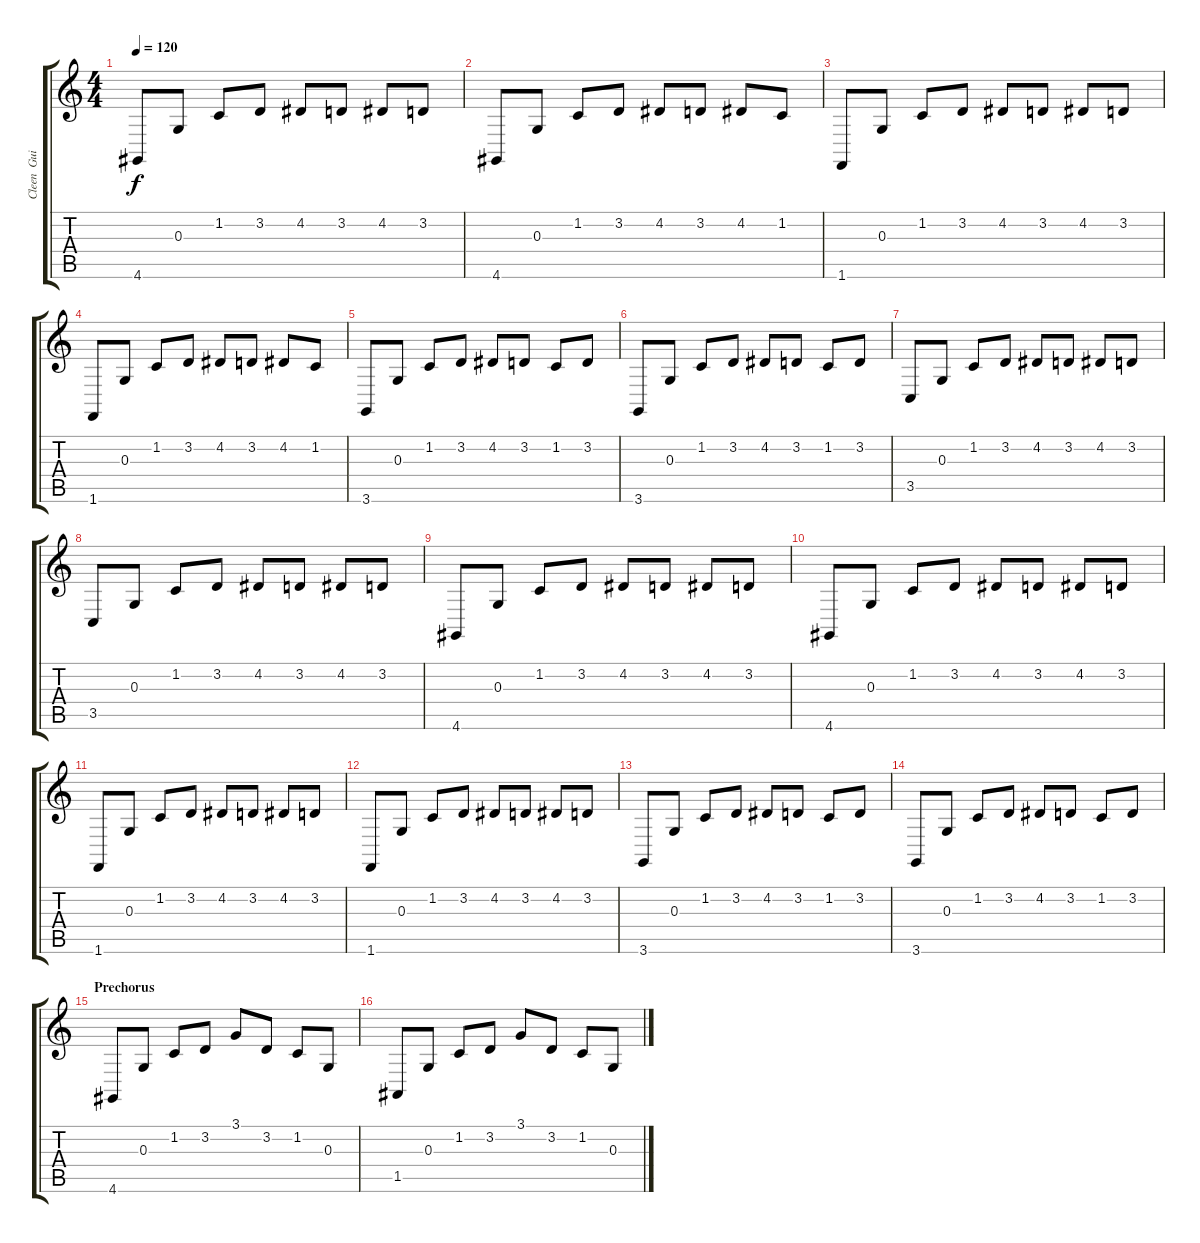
\track ("Cleen  Guitar" "Cleen  Gui") {instrument harpsichord}
\staff {score tabs}
\tuning (E4 B3 G3 D3 A2 E2) {hide}
\ts (4 4)
\tempo 120
\clef g2
\ks c
4.6.8{dy f} 0.3.8 1.2.8 3.2.8 4.2.8 3.2.8 4.2.8 3.2.8 |
4.6.8 0.3.8 1.2.8 3.2.8 4.2.8 3.2.8 4.2.8 1.2.8 |
1.6.8 0.3.8 1.2.8 3.2.8 4.2.8 3.2.8 4.2.8 3.2.8 |
1.6.8 0.3.8 1.2.8 3.2.8 4.2.8 3.2.8 4.2.8 1.2.8 |
3.6.8 0.3.8 1.2.8 3.2.8 4.2.8 3.2.8 1.2.8 3.2.8 |
3.6.8 0.3.8 1.2.8 3.2.8 4.2.8 3.2.8 1.2.8 3.2.8 |
3.5.8 0.3.8 1.2.8 3.2.8 4.2.8 3.2.8 4.2.8 3.2.8 |
3.5.8 0.3.8 1.2.8 3.2.8 4.2.8 3.2.8 4.2.8 3.2.8 |
4.6.8 0.3.8 1.2.8 3.2.8 4.2.8 3.2.8 4.2.8 3.2.8 |
4.6.8 0.3.8 1.2.8 3.2.8 4.2.8 3.2.8 4.2.8 3.2.8 |
1.6.8 0.3.8 1.2.8 3.2.8 4.2.8 3.2.8 4.2.8 3.2.8 |
1.6.8 0.3.8 1.2.8 3.2.8 4.2.8 3.2.8 4.2.8 3.2.8 |
3.6.8 0.3.8 1.2.8 3.2.8 4.2.8 3.2.8 1.2.8 3.2.8 |
3.6.8 0.3.8 1.2.8 3.2.8 4.2.8 3.2.8 1.2.8 3.2.8 |
\section ("" "Prechorus")
4.6.8 0.3.8 1.2.8 3.2.8 3.1.8 3.2.8 1.2.8 0.3.8 |
1.5.8 0.3.8 1.2.8 3.2.8 3.1.8 3.2.8 1.2.8 0.3.8
